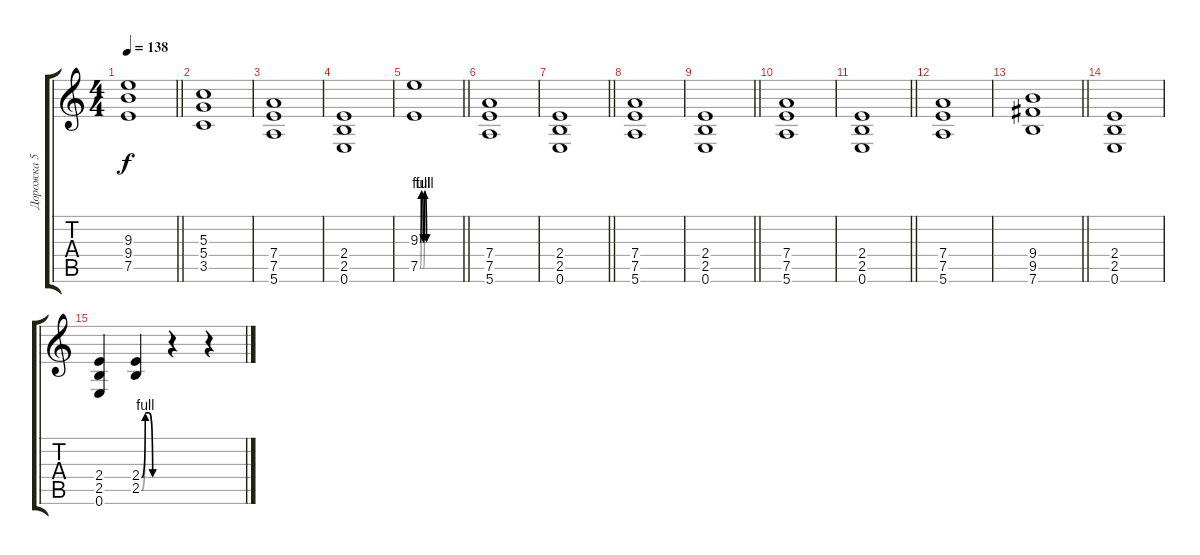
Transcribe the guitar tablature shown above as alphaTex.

\track ("Дорожка 5" "Дорожка 5") {instrument overdrivenguitar}
\staff {score tabs}
\tuning (E4 B3 G3 D3 A2 E2) {hide}
\ts (4 4)
\tempo 138
\clef g2
\barLineRight lightlight
\ks c
(9.3 9.4 7.5).1{dy f} |
(5.3 5.4 3.5).1 |
(7.4 7.5 5.6).1 |
(2.4 2.5 0.6).1 |
\barLineRight lightlight
(9.3{be (custom 0 0 2 4 5 0 7 4 10 0 60 0)} 7.5{be (custom 0 0 2 4 5 0 7 4 10 0 30 0 60 0)}).1 |
(7.4 7.5 5.6).1 |
\barLineRight lightlight
(2.4 2.5 0.6).1 |
(7.4 7.5 5.6).1 |
\barLineRight lightlight
(2.4 2.5 0.6).1 |
(7.4 7.5 5.6).1 |
\barLineRight lightlight
(2.4 2.5 0.6).1 |
(7.4 7.5 5.6).1 |
\barLineRight lightlight
(9.4 9.5 7.6).1 |
(2.4 2.5 0.6).1 |
(2.4 2.5 0.6).4 (2.4{be (custom 0 0 10 4 20 4 30 0 60 0)} 2.5{be (custom 0 0 10 4 20 4 30 0 60 0)}).4 r.4 r.4
